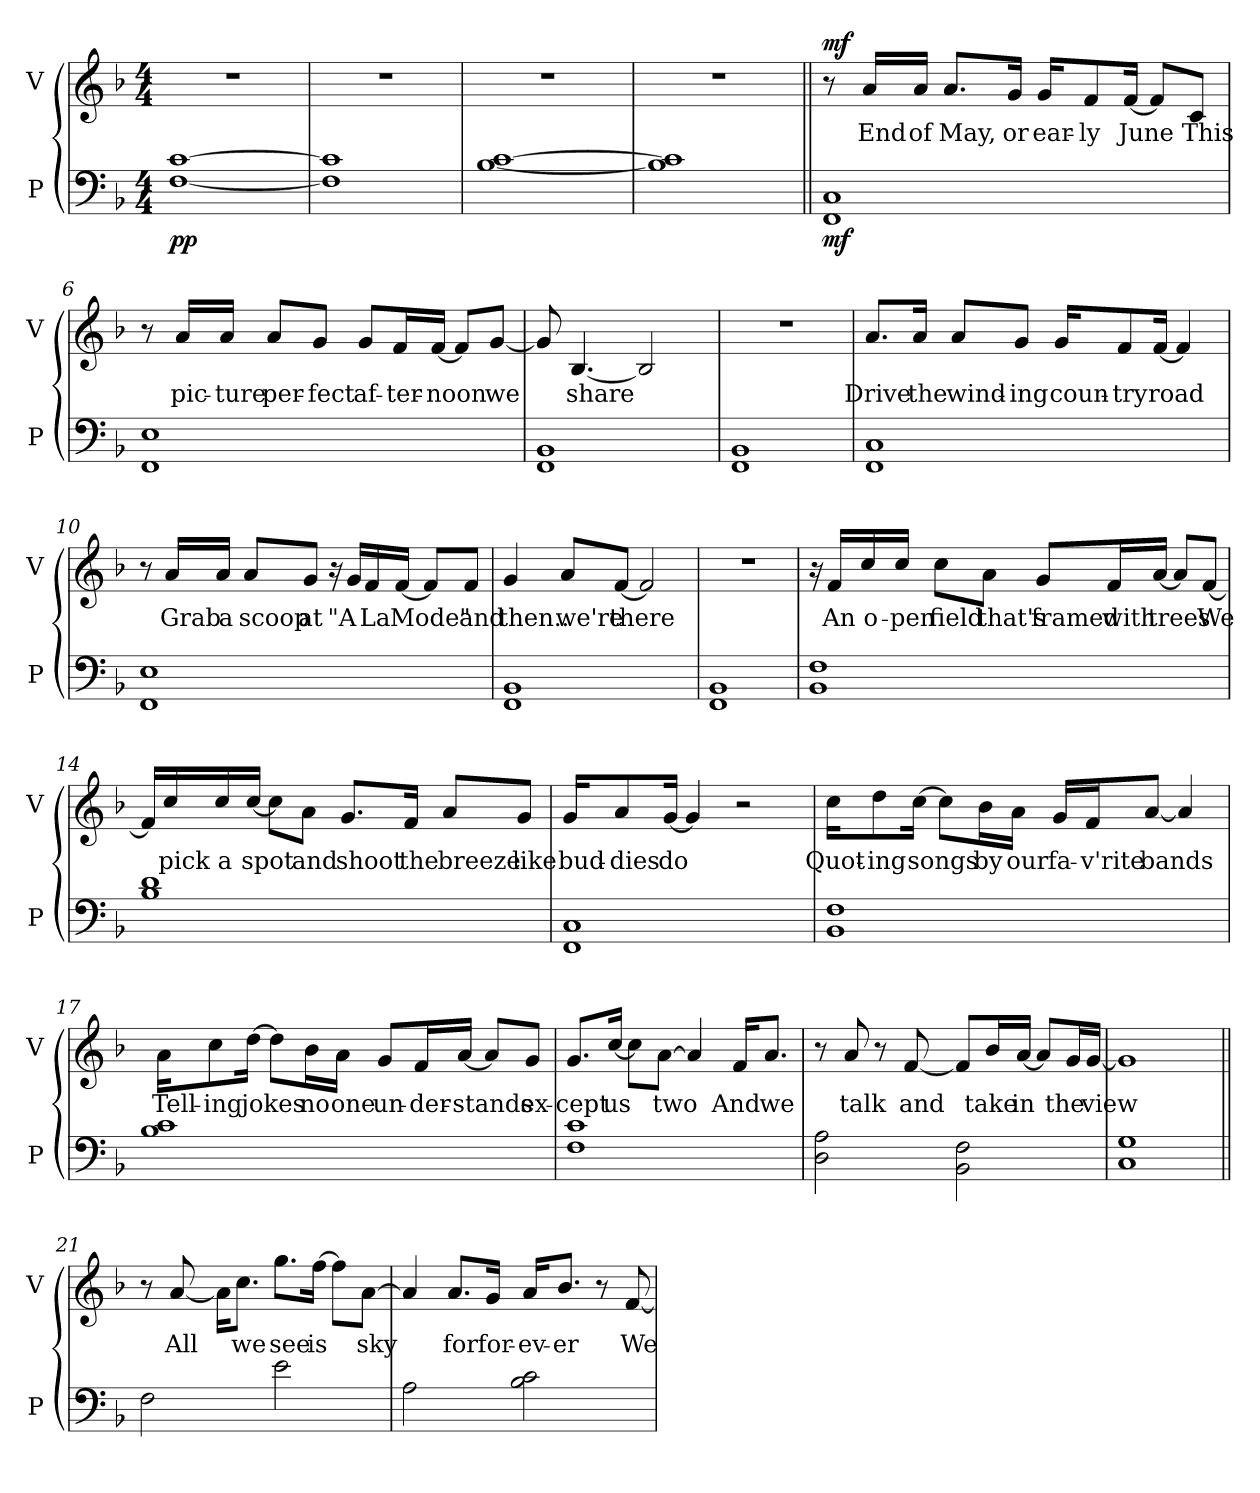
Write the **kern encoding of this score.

**kern	**dynam	**kern	**text	**dynam
*part2	*part2	*part1	*part1	*part1
*staff2	*staff2	*staff1	*staff1	*staff1
*I"P	*	*I"V	*	*
*I'P	*	*I'V	*	*
*stria5	*	*stria5	*	*
*clefF4	*	*clefG2	*	*
*k[b-]	*	*k[b-]	*	*
*M4/4	*	*M4/4	*	*
*MM80	*	*MM80	*	*
=1	=1	=1	=1	=1
!	!LO:DY:b	!	!	!
[1c [1F	pp	1r	.	.
=2	=2	=2	=2	=2
1c] 1F]	.	1r	.	.
=3	=3	=3	=3	=3
[1B- [1c	.	1r	.	.
=4	=4	=4	=4	=4
1B-] 1c]	.	1r	.	.
=5||	=5||	=5||	=5||	=5||
!	!LO:DY:b	!	!	!LO:DY:b
1FF 1C	mf	8r	.	mf
.	.	16aLL	End	.
.	.	16aJJ	of	.
.	.	8.aL	May,	.
.	.	16gJk	or	.
.	.	16gKL	ear-	.
.	.	8f	-ly	.
.	.	[16fJk	June	.
.	.	8fL]	.	.
.	.	8cJ	This	.
=6	=6	=6	=6	=6
1FF 1E	.	8r	.	.
.	.	16aLL	pic-	.
.	.	16aJJ	-ture	.
.	.	8aL	per-	.
.	.	8gJ	-fect	.
.	.	8gL	af-	.
.	.	16fL	-ter-	.
.	.	[16fJJ	-noon	.
.	.	8fL]	.	.
.	.	[8gJ	we	.
=7	=7	=7	=7	=7
1FF 1BB-	.	8g]	.	.
.	.	[4.B-	share	.
.	.	2B-]	.	.
=8	=8	=8	=8	=8
1BB- 1FF	.	1r	.	.
=9	=9	=9	=9	=9
1FF 1C	.	8.aL	Drive	.
.	.	16aJk	the	.
.	.	8aL	wind-	.
.	.	8gJ	-ing	.
.	.	16gKL	coun-	.
.	.	8f	-try	.
.	.	[16fJk	road	.
.	.	4f]	.	.
=10	=10	=10	=10	=10
1FF 1E	.	8r	.	.
.	.	16aLL	Grab	.
.	.	16aJJ	a	.
.	.	8aL	scoop	.
.	.	8gJ	at	.
.	.	16r	.	.
.	.	16gLL	"A	.
.	.	16f	La	.
.	.	[16fJJ	Mode"	.
.	.	8fL]	.	.
.	.	8fJ	and	.
=11	=11	=11	=11	=11
1FF 1BB-	.	4g	then..	.
.	.	8aL	we're	.
.	.	[8fJ	there	.
.	.	2f]	.	.
=12	=12	=12	=12	=12
1FF 1BB-	.	1r	.	.
=13	=13	=13	=13	=13
1BB- 1F	.	16r	.	.
.	.	16fLL	An	.
.	.	16cc	o-	.
.	.	16ccJJ	-pen	.
.	.	8ccL	field	.
.	.	8aJ	that's	.
.	.	8gL	framed	.
.	.	16fL	with	.
.	.	[16aJJ	trees	.
.	.	8aL]	.	.
.	.	[8fJ	We	.
=14	=14	=14	=14	=14
1B- 1d	.	16fLL]	.	.
.	.	16cc	pick	.
.	.	16cc	a	.
.	.	[16ccJJ	spot	.
.	.	8ccL]	.	.
.	.	8aJ	and	.
.	.	8.gL	shoot	.
.	.	16fJk	the	.
.	.	8aL	breeze	.
.	.	8gJ	like	.
=15	=15	=15	=15	=15
1FF 1C	.	16gKL	bud-	.
.	.	8a	-dies	.
.	.	[16gJk	do	.
.	.	4g]	.	.
.	.	2r	.	.
=16	=16	=16	=16	=16
1BB- 1F	.	16ccKL	Quot-	.
.	.	8dd	-ing	.
.	.	[16ccJk	songs	.
.	.	8ccL]	.	.
.	.	16b-L	by	.
.	.	16aJJ	our	.
.	.	16gLL	fa-	.
.	.	16fJ	-v'rite	.
.	.	[8aJ	bands	.
.	.	4a]	.	.
=17	=17	=17	=17	=17
1B- 1c	.	16aKL	Tell-	.
.	.	8cc	-ing	.
.	.	[16ddJk	jokes	.
.	.	8ddL]	.	.
.	.	16b-L	no	.
.	.	16aJJ	one	.
.	.	8gL	un-	.
.	.	16fL	-der-	.
.	.	[16aJJ	-stands	.
.	.	8aL]	.	.
.	.	8gJ	ex-	.
=18	=18	=18	=18	=18
1c 1F	.	8.gL	-cept	.
.	.	[16ccJk	us	.
.	.	8ccL]	.	.
.	.	[8aJ	two	.
.	.	4a]	.	.
.	.	16fKL	And	.
.	.	8.aJ	we	.
=19	=19	=19	=19	=19
2D 2A	.	8r	.	.
.	.	8a	talk	.
.	.	8r	.	.
.	.	[8f	and	.
2F 2BB-	.	8fL]	.	.
.	.	16b-L	take	.
.	.	[16aJJ	in	.
.	.	8aL]	.	.
.	.	16gL	the	.
.	.	[16gJJ	view	.
=20	=20	=20	=20	=20
1G 1C	.	1g]	.	.
=21||	=21||	=21||	=21||	=21||
2F	.	8r	.	.
.	.	[8a	All	.
.	.	16aKL]	.	.
.	.	8.ccJ	we	.
2e	.	8.ggL	see	.
.	.	[16ffJk	is	.
.	.	8ffL]	.	.
.	.	[8aJ	sky	.
=22	=22	=22	=22	=22
2A	.	4a]	.	.
.	.	8.aL	for	.
.	.	16gJk	for-	.
2B- 2c	.	16aKL	-ev-	.
.	.	8.b-J	-er	.
.	.	8r	.	.
.	.	[8f	We	.
=	=	=	=	=
*-	*-	*-	*-	*-
